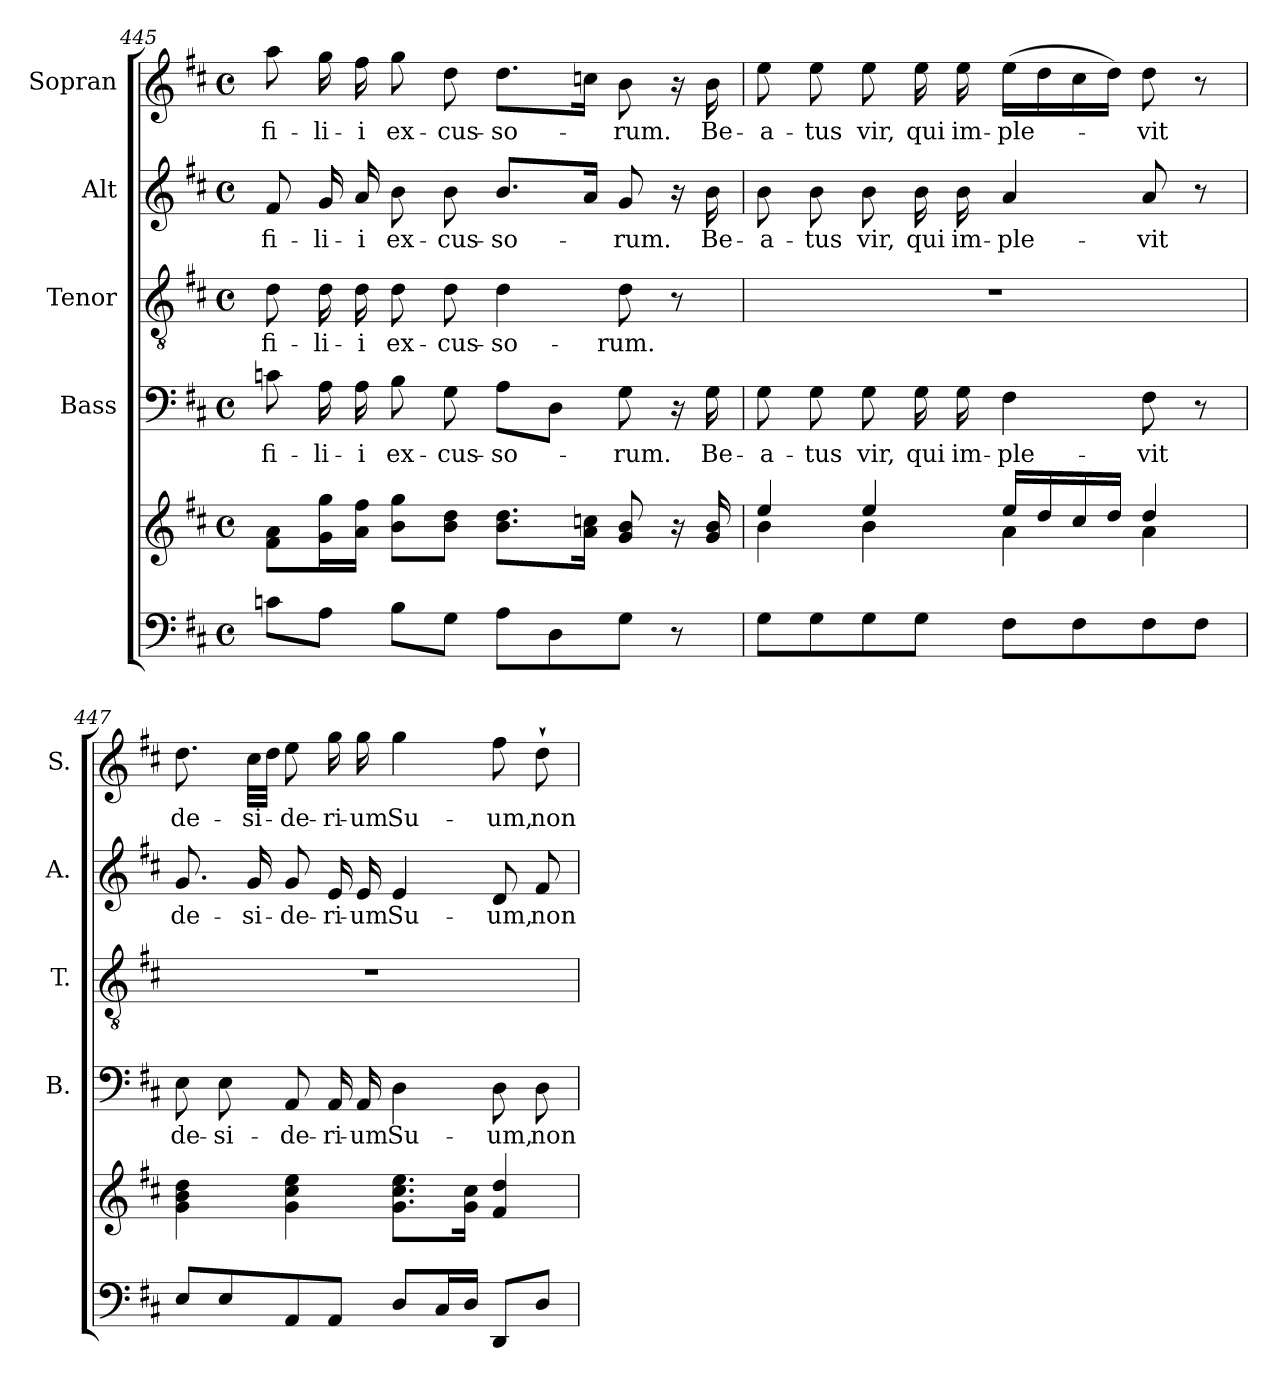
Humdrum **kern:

**kern	**kern	**kern	**text	**kern	**text	**kern	**text	**kern	**text
*part5	*part5	*part4	*part4	*part3	*part3	*part2	*part2	*part1	*part1
*staff6	*staff5	*staff4	*staff4	*staff3	*staff3	*staff2	*staff2	*staff1	*staff1
*	*	*I"Bass	*	*I"Tenor	*	*I"Alt	*	*I"Sopran	*
*	*	*I'B.	*	*I'T.	*	*I'A.	*	*I'S.	*
*clefF4	*clefG2	*clefF4	*	*clefGv2	*	*clefG2	*	*clefG2	*
*k[f#c#]	*k[f#c#]	*k[f#c#]	*	*k[f#c#]	*	*k[f#c#]	*	*k[f#c#]	*
*D:	*D:	*D:	*	*D:	*	*D:	*	*D:	*
*M4/4	*M4/4	*M4/4	*	*M4/4	*	*M4/4	*	*M4/4	*
*met(c)	*met(c)	*met(c)	*	*met(c)	*	*met(c)	*	*met(c)	*
=445	=445	=445	=445	=445	=445	=445	=445	=445	=445
!	!	!	!LO:LY:b	!	!LO:LY:b	!	!LO:LY:b	!	!LO:LY:b
8cn\L	8f#\ 8a\L	8cn\	fi-	8d\	fi-	8f#/	fi-	8aa\	fi-
!	!	!	!LO:LY:b	!	!LO:LY:b	!	!LO:LY:b	!	!LO:LY:b
8A\J	16g\ 16gg\L	16A\	-li-	16d\	-li-	16g/	-li-	16gg\	-li-
!	!	!	!LO:LY:b	!	!LO:LY:b	!	!LO:LY:b	!	!LO:LY:b
.	16a\ 16ff#\JJ	16A\	-i	16d\	-i	16a/	-i	16ff#\	-i
!	!	!	!LO:LY:b	!	!LO:LY:b	!	!LO:LY:b	!	!LO:LY:b
8B\L	8b\ 8gg\L	8B\	ex-	8d\	ex-	8b\	ex-	8gg\	ex-
!	!	!	!LO:LY:b	!	!LO:LY:b	!	!LO:LY:b	!	!LO:LY:b
8G\J	8b\ 8dd\J	8G\	-cus-	8d\	-cus-	8b\	-cus-	8dd\	-cus-
!	!	!	!LO:LY:b	!	!LO:LY:b	!	!LO:LY:b	!	!LO:LY:b
8A\L	8.b\ 8.dd\L	8A\L	-so-	4d\	-so-	8.b/L	-so-	8.dd\L	-so-
8D\	.	8D\J	.	.	.	.	.	.	.
.	16a\ 16ccn\Jk	.	.	.	.	16a/Jk	.	16ccn\Jk	.
!	!	!	!LO:LY:b	!	!LO:LY:b	!	!LO:LY:b	!	!LO:LY:b
8G\J	8g/ 8b/	8G\	-rum.	8d\	-rum.	8g/	-rum.	8b\	-rum.
8r	16r	16r	.	8r	.	16r	.	16r	.
!	!	!	!LO:LY:b	!	!	!	!LO:LY:b	!	!LO:LY:b
.	16g/ 16b/	16G\	Be-	.	.	16b\	Be-	16b\	Be-
!!LO:LB:g=z
=446	=446	=446	=446	=446	=446	=446	=446	=446	=446
*	*^	*	*	*	*	*	*	*	*
!	!	!	!	!LO:LY:b	!	!	!	!LO:LY:b	!	!LO:LY:b
8G\L	4ee/	4b\	8G\	-a-	1r	.	8b\	-a-	8ee\	-a-
!	!	!	!	!LO:LY:b	!	!	!	!LO:LY:b	!	!LO:LY:b
8G\	.	.	8G\	-tus	.	.	8b\	-tus	8ee\	-tus
!	!	!	!	!LO:LY:b	!	!	!	!LO:LY:b	!	!LO:LY:b
8G\	4ee/	4b\	8G\	vir,	.	.	8b\	vir,	8ee\	vir,
!	!	!	!	!LO:LY:b	!	!	!	!LO:LY:b	!	!LO:LY:b
8G\J	.	.	16G\	qui	.	.	16b\	qui	16ee\	qui
!	!	!	!	!LO:LY:b	!	!	!	!LO:LY:b	!	!LO:LY:b
.	.	.	16G\	im-	.	.	16b\	im-	16ee\	im-
!	!	!	!	!LO:LY:b	!	!	!	!LO:LY:b	!	!LO:LY:b
8F#\L	16ee/LL	4a\	4F#\	-ple-	.	.	4a/	-ple-	(>16ee\LL	-ple-
.	16dd/	.	.	.	.	.	.	.	16dd\	.
8F#\	16cc#/	.	.	.	.	.	.	.	16cc#\	.
.	16dd/JJ	.	.	.	.	.	.	.	16dd\JJ)	.
!	!	!	!	!LO:LY:b	!	!	!	!LO:LY:b	!	!LO:LY:b
8F#\	4dd/	4a\	8F#\	-vit	.	.	8a/	-vit	8dd\	-vit
8F#\J	.	.	8r	.	.	.	8r	.	8r	.
*	*v	*v	*	*	*	*	*	*	*	*
=447	=447	=447	=447	=447	=447	=447	=447	=447	=447
!	!	!	!LO:LY:b	!	!	!	!LO:LY:b	!	!LO:LY:b
8E/L	4g\ 4b\ 4dd\	8E\	de-	1r	.	8.g/	de-	8.dd\	de-
!	!	!	!LO:LY:b	!	!	!	!	!	!
8E/	.	8E\	-si-	.	.	.	.	.	.
!	!	!	!	!	!	!	!LO:LY:b	!	!LO:LY:b
.	.	.	.	.	.	16g/	-si-	32cc#\LLL	-si-
.	.	.	.	.	.	.	.	32dd\JJJ	.
!	!	!	!LO:LY:b	!	!	!	!LO:LY:b	!	!LO:LY:b
8AA/	4g\ 4cc#\ 4ee\	8AA/	-de-	.	.	8g/	-de-	8ee\	-de-
!	!	!	!LO:LY:b	!	!	!	!LO:LY:b	!	!LO:LY:b
8AA/J	.	16AA/	-ri-	.	.	16e/	-ri-	16gg\	-ri-
!	!	!	!LO:LY:b	!	!	!	!LO:LY:b	!	!LO:LY:b
.	.	16AA/	-um	.	.	16e/	-um	16gg\	-um
!	!	!	!LO:LY:b	!	!	!	!LO:LY:b	!	!LO:LY:b
8D/L	8.g\ 8.cc#\ 8.ee\L	4D\	Su-	.	.	4e/	Su-	4gg\	Su-
16C#/L	.	.	.	.	.	.	.	.	.
16D/JJ	16g\ 16cc#\Jk	.	.	.	.	.	.	.	.
!	!	!	!LO:LY:b	!	!	!	!LO:LY:b	!	!LO:LY:b
8DD/L	4f#/ 4dd/	8D\	-um,	.	.	8d/	-um,	8ff#\	-um,
!	!	!	!LO:LY:b	!	!	!	!LO:LY:b	!	!LO:LY:b
8D/J	.	8D\	non	.	.	8f#/	non	8dd`>\	non
=	=	=	=	=	=	=	=	=	=
*-	*-	*-	*-	*-	*-	*-	*-	*-	*-
